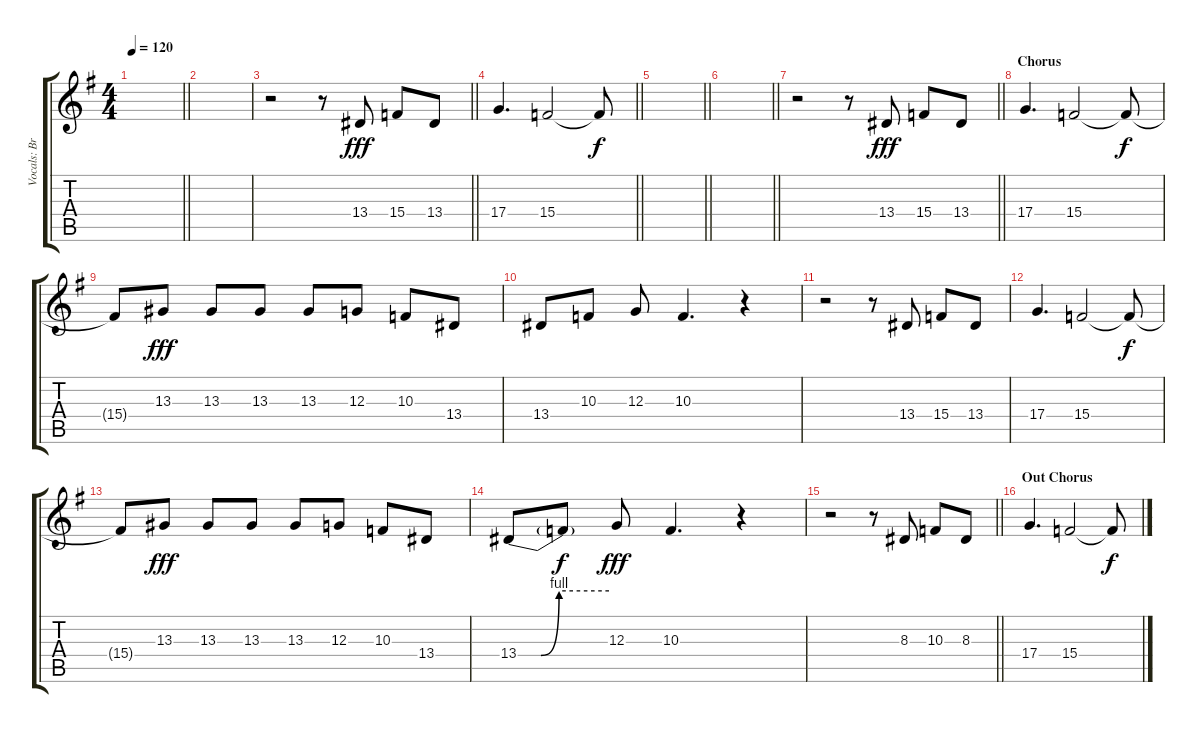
\track ("Vocals: Bret Michaels" "Vocals: Br") {instrument lead6voice}
\staff {score tabs}
\tuning (E4 B3 G3 D3 A2 E2) {hide}
\ts (4 4)
\tempo 120
\clef g2
\barLineRight lightlight
\ks g
|
|
\barLineRight lightlight
r.2 r.8 13.4.8{dy fff} 15.4.8 13.4.8 |
\barLineRight lightlight
17.4.4{d} 15.4.2 15.4{t}.8{dy f} |
\barLineRight lightlight
|
\barLineRight lightlight
|
\barLineRight lightlight
r.2 r.8 13.4.8{dy fff} 15.4.8 13.4.8 |
\section ("" "Chorus")
17.4.4{d} 15.4.2 15.4{t}.8{dy f} |
15.4{t}.8 13.3.8{dy fff} 13.3.8 13.3.8 13.3.8 12.3.8 10.3.8 13.4.8 |
13.4.8 10.3.8 12.3.8 10.3.4{d} r.4 |
r.2 r.8 13.4.8 15.4.8 13.4.8 |
17.4.4{d} 15.4.2 15.4{t}.8{dy f} |
15.4{t}.8 13.3.8{dy fff} 13.3.8 13.3.8 13.3.8 12.3.8 10.3.8 13.4.8 |
13.4{be (custom 0 0 15 0 27 4 60 4)}.8 13.4{t}.8{dy f} 12.3.8{dy fff} 10.3.4{d} r.4 |
\barLineRight lightlight
r.2 r.8 8.3.8 10.3.8 8.3.8 |
\section ("" "Out Chorus")
17.4.4{d} 15.4.2 15.4{t}.8{dy f}
